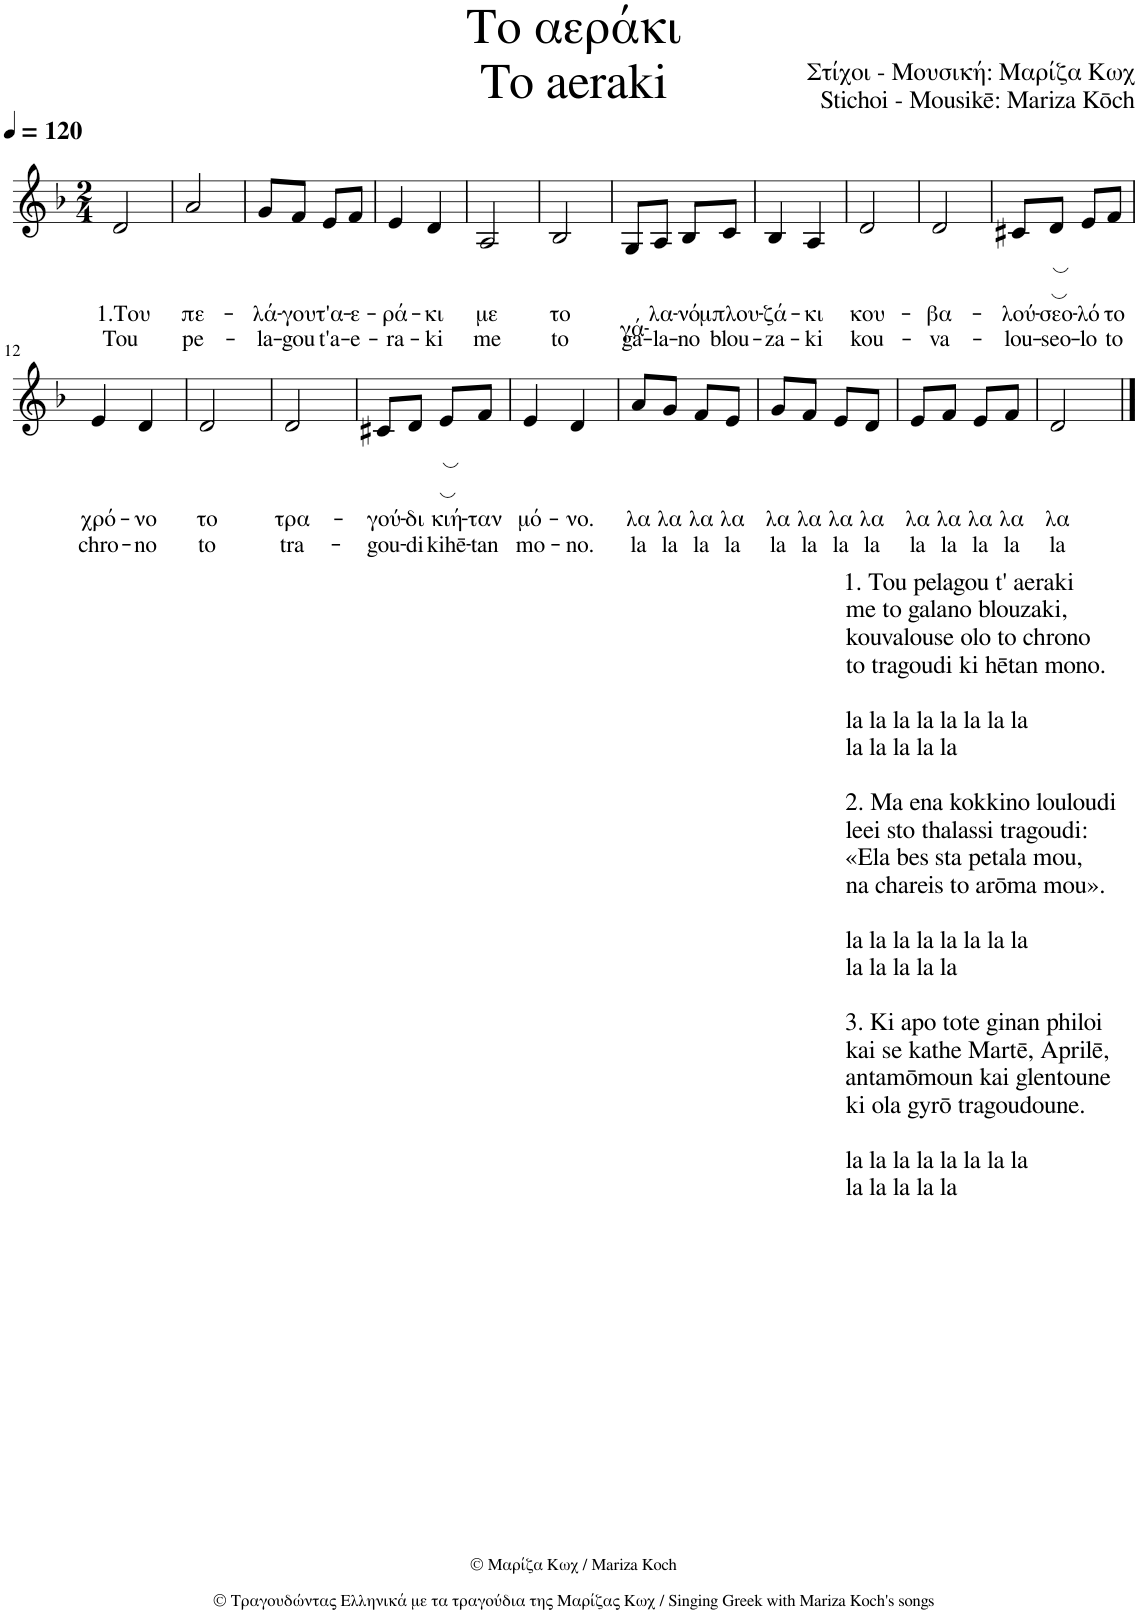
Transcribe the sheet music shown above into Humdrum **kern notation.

**kern	**text	**text
*part1	*part1	*part1
*staff1	*staff1	*staff1
*I"Piano	*	*
*I'Pno.	*	*
*clefG2	*	*
*k[b-]	*	*
*M2/4	*	*
*MM120	*	*
=1	=1	=1
!	!LO:LY:b	!LO:LY:b
2d/	1.Του	Tou
=2	=2	=2
!	!LO:LY:b	!LO:LY:b
2a/	πε-	pe-
=3	=3	=3
!	!LO:LY:b	!LO:LY:b
8g/L	-λά-	-la-
!	!LO:LY:b	!LO:LY:b
8f/J	-γου	-gou
!	!LO:LY:b	!LO:LY:b
8e/L	τ'α-	t'a-
!	!LO:LY:b	!LO:LY:b
8f/J	-ε-	-e-
=4	=4	=4
!	!LO:LY:b	!LO:LY:b
4e/	-ρά-	-ra-
!	!LO:LY:b	!LO:LY:b
4d/	-κι	-ki
=5	=5	=5
!	!LO:LY:b	!LO:LY:b
2A/	με	me
=6	=6	=6
!	!LO:LY:b	!LO:LY:b
2B-/	το	to
=7	=7	=7
!	!LO:LY:b	!LO:LY:b
8G/L	γά-	ga-
!	!LO:LY:b	!LO:LY:b
8A/J	-λα-	-la-
!	!LO:LY:b	!LO:LY:b
8B-/L	-νό	-no
!	!LO:LY:b	!LO:LY:b
8c/J	μπλου-	blou-
=8	=8	=8
!	!LO:LY:b	!LO:LY:b
4B-/	-ζά-	-za-
!	!LO:LY:b	!LO:LY:b
4A/	-κι	-ki
=9	=9	=9
!	!LO:LY:b	!LO:LY:b
2d/	κου-	kou-
=10	=10	=10
!	!LO:LY:b	!LO:LY:b
2d/	-βα-	-va-
=11	=11	=11
!	!LO:LY:b	!LO:LY:b
8c#X/L	-λού-	-lou-
!	!LO:LY:b	!LO:LY:b
8d/J	-σεο-	-seo-
!	!LO:LY:b	!LO:LY:b
8e/L	-λό	-lo
!	!LO:LY:b	!LO:LY:b
8f/J	το	to
!!LO:LB:g=z
=12	=12	=12
!	!LO:LY:b	!LO:LY:b
4e/	χρό-	chro-
!	!LO:LY:b	!LO:LY:b
4d/	-νο	-no
=13	=13	=13
!	!LO:LY:b	!LO:LY:b
2d/	το	to
=14	=14	=14
!	!LO:LY:b	!LO:LY:b
2d/	τρα-	tra-
=15	=15	=15
!	!LO:LY:b	!LO:LY:b
8c#X/L	-γού-	-gou-
!	!LO:LY:b	!LO:LY:b
8d/J	-δι	-di
!	!LO:LY:b	!LO:LY:b
8e/L	κιή-	kihē-
!	!LO:LY:b	!LO:LY:b
8f/J	-ταν	-tan
=16	=16	=16
!	!LO:LY:b	!LO:LY:b
4e/	μό-	mo-
!	!LO:LY:b	!LO:LY:b
4d/	-νο.	-no.
=17	=17	=17
!	!LO:LY:b	!LO:LY:b
8a/L	λα	la
!	!LO:LY:b	!LO:LY:b
8g/J	λα	la
!	!LO:LY:b	!LO:LY:b
8f/L	λα	la
!	!LO:LY:b	!LO:LY:b
8e/J	λα	la
=18	=18	=18
!	!LO:LY:b	!LO:LY:b
8g/L	λα	la
!	!LO:LY:b	!LO:LY:b
8f/J	λα	la
!	!LO:LY:b	!LO:LY:b
8e/L	λα	la
!	!LO:LY:b	!LO:LY:b
8d/J	λα	la
=19	=19	=19
!	!LO:LY:b	!LO:LY:b
8e/L	λα	la
!	!LO:LY:b	!LO:LY:b
8f/J	λα	la
!	!LO:LY:b	!LO:LY:b
8e/L	λα	la
!	!LO:LY:b	!LO:LY:b
8f/J	λα	la
=20	=20	=20
!LO:TX:b:t=1. Tou pelagou t' aeraki	!	!
!LO:TX:b:t=me to galano blouzaki,	!	!
!LO:TX:b:t=kouvalouse olo to chrono	!	!
!LO:TX:b:t=to tragoudi ki hētan mono.	!	!
!LO:TX:b:t=la la la la la la la la	!	!
!LO:TX:b:t=la la la la la	!	!
!LO:TX:b:t=2. Ma ena kokkino louloudi	!	!
!LO:TX:b:t=leei sto thalassi tragoudi&colon;	!	!
!LO:TX:b:t=«Ela bes sta petala mou,	!	!
!LO:TX:b:t=na chareis to arōma mou».	!	!
!LO:TX:b:t=la la la la la la la la	!	!
!LO:TX:b:t=la la la la la	!	!
!LO:TX:b:t=3. Ki apo tote ginan philoi	!	!
!LO:TX:b:t=kai se kathe Martē, Aprilē,	!	!
!LO:TX:b:t=antamōmoun kai glentoune	!	!
!LO:TX:b:t=ki ola gyrō tragoudoune.	!	!
!LO:TX:b:t=la la la la la la la la	!	!
!LO:TX:b:t=la la la la la	!	!
!	!LO:LY:b	!LO:LY:b
2d/	λα	la
==	==	==
*-	*-	*-
